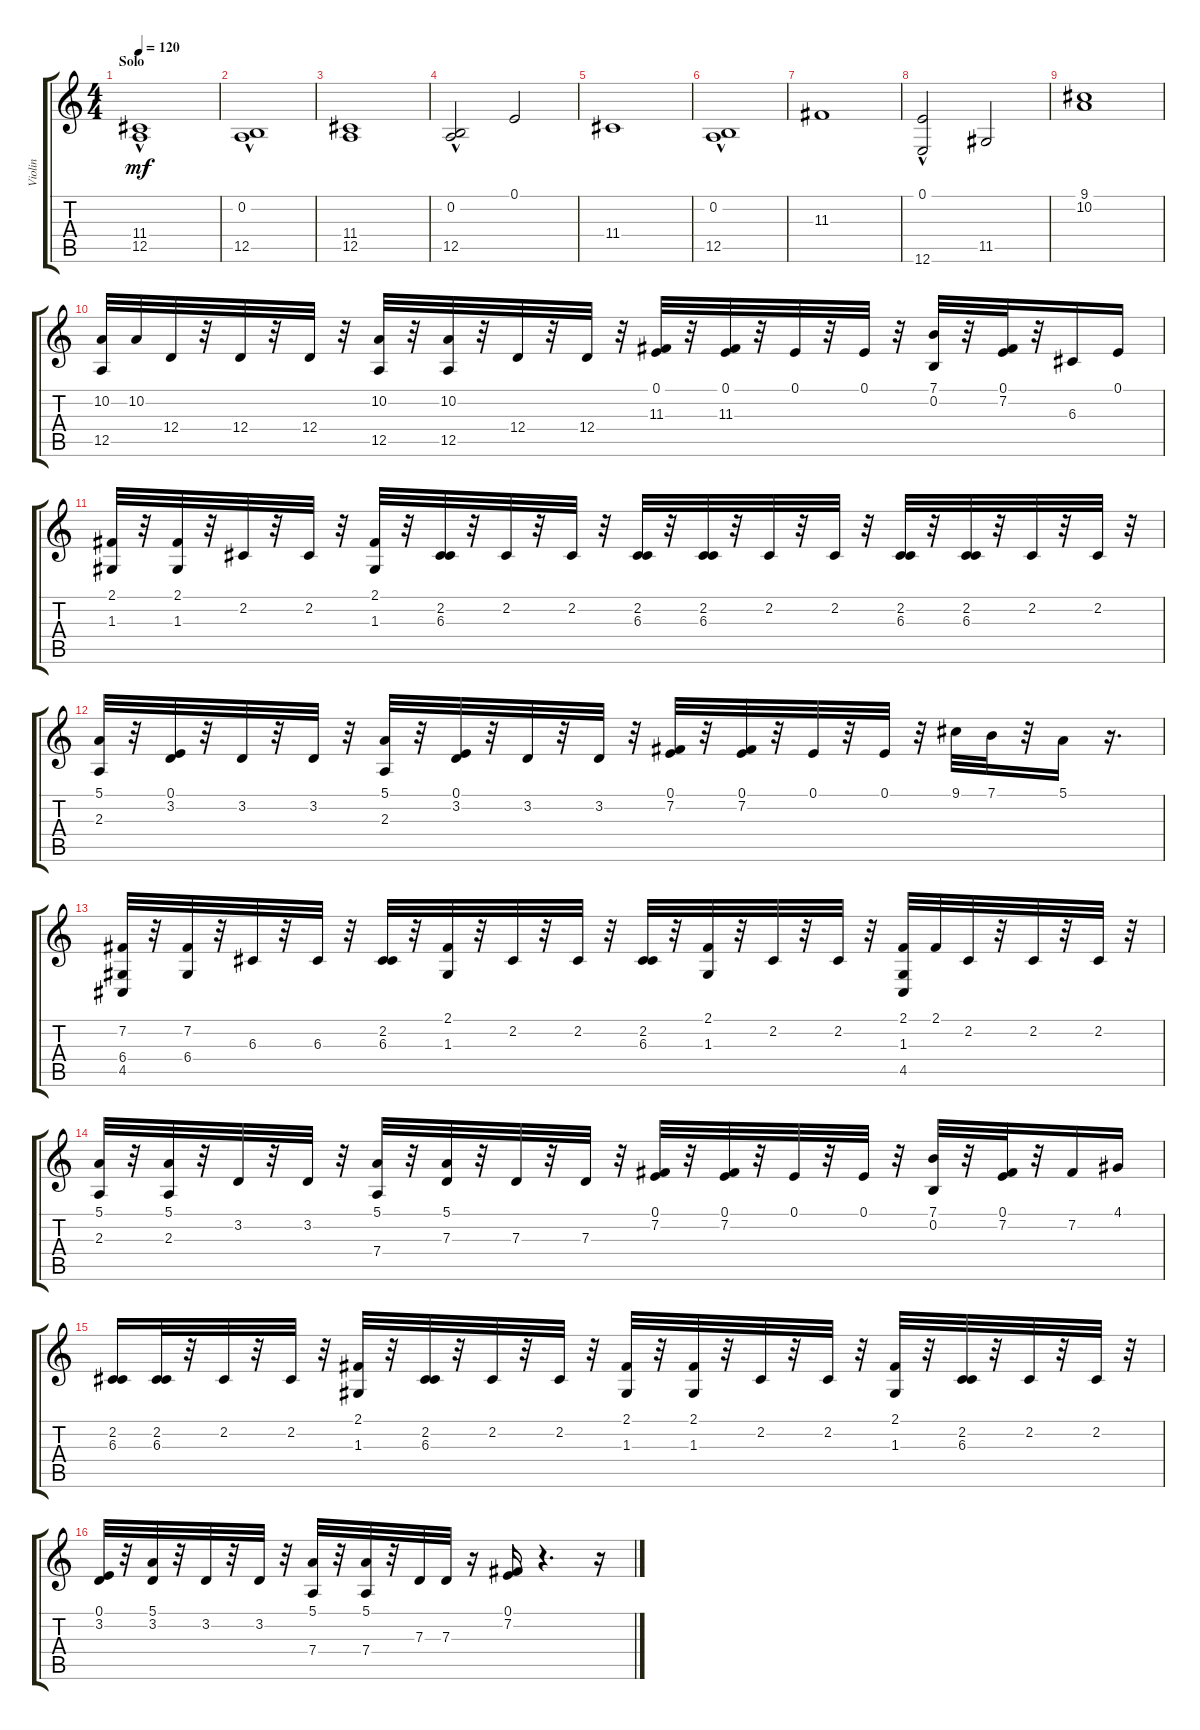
\track ("Violin" "Violin") {instrument violin}
\staff {score tabs}
\tuning (E4 B3 G3 D3 A2 E2) {hide}
\ts (4 4)
\section ("" "Solo")
\tempo 120
\clef g2
\ks c
(11.4 12.5{hac}).1{dy mf} |
(0.2 12.5{hac}).1 |
(11.4 12.5).1 |
(0.2 12.5{hac}).2 0.1.2 |
11.4.1 |
(0.2 12.5{hac}).1 |
11.3.1 |
(0.1 12.6{hac}).2 11.5.2 |
(9.1 10.2).1 |
(10.2 12.5).32 10.2.32 12.4.32 r.32 12.4.32 r.32 12.4.32 r.32 (10.2 12.5).32 r.32 (10.2 12.5).32 r.32 12.4.32 r.32 12.4.32 r.32 (0.1 11.3).32 r.32 (0.1 11.3).32 r.32 0.1.32 r.32 0.1.32 r.32 (7.1 0.2).32 r.32 (0.1 7.2).32 r.32 6.3.16 0.1.16 |
(2.1 1.3).32 r.32 (2.1 1.3).32 r.32 2.2.32 r.32 2.2.32 r.32 (2.1 1.3).32 r.32 (2.2 6.3).32 r.32 2.2.32 r.32 2.2.32 r.32 (2.2 6.3).32 r.32 (2.2 6.3).32 r.32 2.2.32 r.32 2.2.32 r.32 (2.2 6.3).32 r.32 (2.2 6.3).32 r.32 2.2.32 r.32 2.2.32 r.32 |
(5.1 2.3).32 r.32 (0.1 3.2).32 r.32 3.2.32 r.32 3.2.32 r.32 (5.1 2.3).32 r.32 (0.1 3.2).32 r.32 3.2.32 r.32 3.2.32 r.32 (0.1 7.2).32 r.32 (0.1 7.2).32 r.32 0.1.32 r.32 0.1.32 r.32 9.1.32 7.1.32 r.32 5.1.16 r.16{d} |
(7.2 6.4 4.5).32 r.32 (7.2 6.4).32 r.32 6.3.32 r.32 6.3.32 r.32 (2.2 6.3).32 r.32 (2.1 1.3).32 r.32 2.2.32 r.32 2.2.32 r.32 (2.2 6.3).32 r.32 (2.1 1.3).32 r.32 2.2.32 r.32 2.2.32 r.32 (2.1 1.3 4.5).32 2.1.32 2.2.32 r.32 2.2.32 r.32 2.2.32 r.32 |
(5.1 2.3).32 r.32 (5.1 2.3).32 r.32 3.2.32 r.32 3.2.32 r.32 (5.1 7.4).32 r.32 (5.1 7.3).32 r.32 7.3.32 r.32 7.3.32 r.32 (0.1 7.2).32 r.32 (0.1 7.2).32 r.32 0.1.32 r.32 0.1.32 r.32 (7.1 0.2).32 r.32 (0.1 7.2).32 r.32 7.2.16 4.1.16 |
(2.2 6.3).16 (2.2 6.3).32 r.32 2.2.32 r.32 2.2.32 r.32 (2.1 1.3).32 r.32 (2.2 6.3).32 r.32 2.2.32 r.32 2.2.32 r.32 (2.1 1.3).32 r.32 (2.1 1.3).32 r.32 2.2.32 r.32 2.2.32 r.32 (2.1 1.3).32 r.32 (2.2 6.3).32 r.32 2.2.32 r.32 2.2.32 r.32 |
(0.1 3.2).32 r.32 (5.1 3.2).32 r.32 3.2.32 r.32 3.2.32 r.32 (5.1 7.4).32 r.32 (5.1 7.4).32 r.32 7.3.32 7.3.32 r.16 (0.1 7.2).16 r.4{d} r.16
